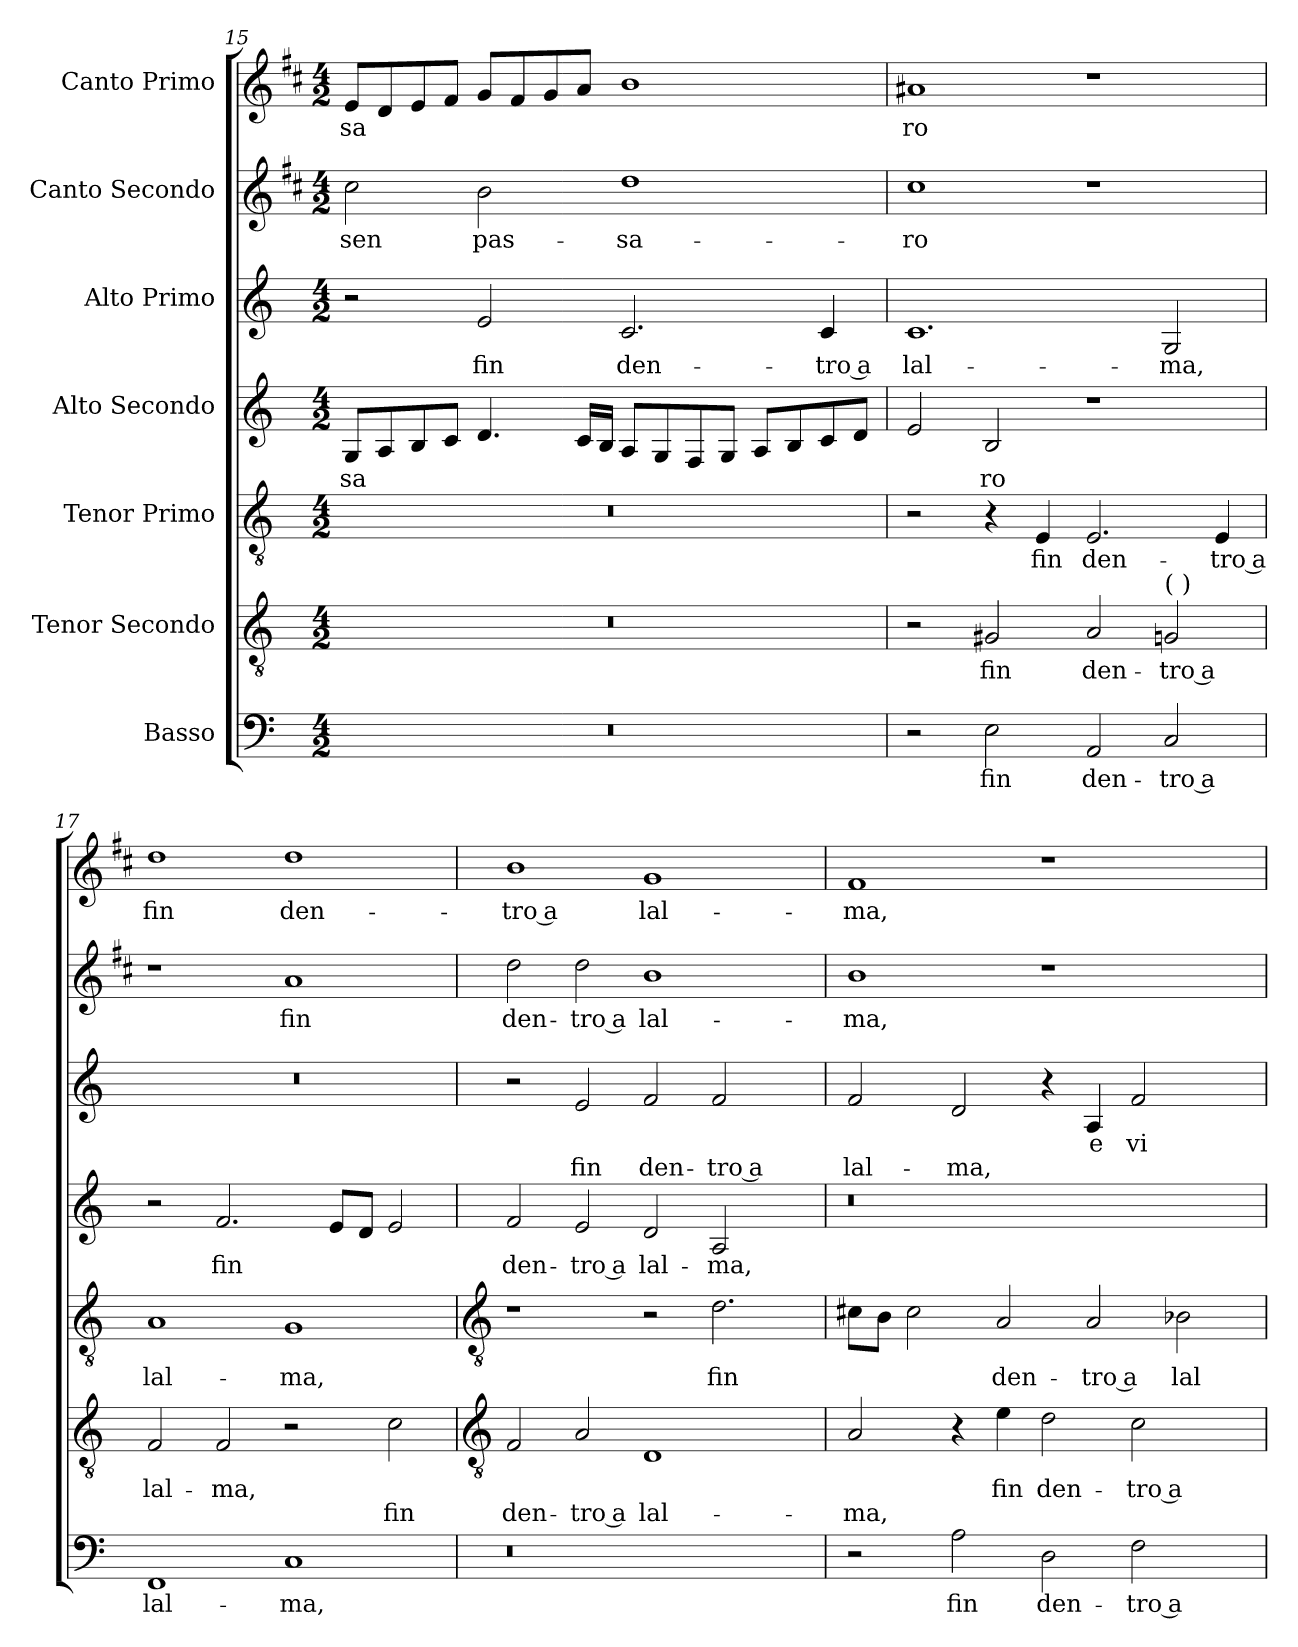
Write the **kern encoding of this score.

**kern	**text	**kern	**text	**text	**kern	**text	**kern	**text	**kern	**text	**text	**kern	**text	**kern	**text
*part7	*part7	*part6	*part6	*part6	*part5	*part5	*part4	*part4	*part3	*part3	*part3	*part2	*part2	*part1	*part1
*staff7	*staff7	*staff6	*staff6	*staff6	*staff5	*staff5	*staff4	*staff4	*staff3	*staff3	*staff3	*staff2	*staff2	*staff1	*staff1
*I"Basso	*	*I"Tenor Secondo	*	*	*I"Tenor Primo	*	*I"Alto Secondo	*	*I"Alto Primo	*	*	*I"Canto Secondo	*	*I"Canto Primo	*
!!LO:LB:g=z
*clefF4	*	*clefGv2	*	*	*clefGv2	*	*clefG2	*	*clefG2	*	*	*clefG2	*	*clefG2	*
*	*	*	*	*	*	*	*	*	*	*	*	*ITrd1c2	*	*ITrd1c2	*
*k[]	*	*k[]	*	*	*k[]	*	*k[]	*	*k[]	*	*	*k[]	*	*k[]	*
*C:	*	*C:	*	*	*C:	*	*C:	*	*C:	*	*	*C:	*	*C:	*
*M4/2	*	*M4/2	*	*	*M4/2	*	*M4/2	*	*M4/2	*	*	*M4/2	*	*M4/2	*
=15	=15	=15	=15	=15	=15	=15	=15	=15	=15	=15	=15	=15	=15	=15	=15
!	!	!	!	!	!	!	!	!LO:LY:b	!	!	!	!	!LO:LY:b	!	!LO:LY:b
0r	.	0r	.	.	0r	.	8GL	-sa	2r	.	.	2b	sen	8dL	-sa
.	.	.	.	.	.	.	8A	.	.	.	.	.	.	8c	.
.	.	.	.	.	.	.	8B	.	.	.	.	.	.	8d	.
.	.	.	.	.	.	.	8cJ	.	.	.	.	.	.	8eJ	.
!	!	!	!	!	!	!	!	!	!	!LO:LY:b	!	!	!LO:LY:b	!	!
.	.	.	.	.	.	.	4.d	.	2e	fin	.	2a	pas-	8fL	.
.	.	.	.	.	.	.	.	.	.	.	.	.	.	8e	.
.	.	.	.	.	.	.	.	.	.	.	.	.	.	8f	.
.	.	.	.	.	.	.	16cLL	.	.	.	.	.	.	8gJ	.
.	.	.	.	.	.	.	16BJJ	.	.	.	.	.	.	.	.
!	!	!	!	!	!	!	!	!	!	!LO:LY:b	!	!	!LO:LY:b	!	!
.	.	.	.	.	.	.	8AL	.	2.c	den-	.	1cc	-sa-	1a	.
.	.	.	.	.	.	.	8G	.	.	.	.	.	.	.	.
.	.	.	.	.	.	.	8F	.	.	.	.	.	.	.	.
.	.	.	.	.	.	.	8GJ	.	.	.	.	.	.	.	.
.	.	.	.	.	.	.	8AL	.	.	.	.	.	.	.	.
.	.	.	.	.	.	.	8B	.	.	.	.	.	.	.	.
!	!	!	!	!	!	!	!	!	!	!LO:LY:b	!	!	!	!	!
.	.	.	.	.	.	.	8c	.	4c	-tro a	.	.	.	.	.
.	.	.	.	.	.	.	8dJ	.	.	.	.	.	.	.	.
=16	=16	=16	=16	=16	=16	=16	=16	=16	=16	=16	=16	=16	=16	=16	=16
!	!	!	!	!	!	!	!	!	!	!LO:LY:b	!	!	!LO:LY:b	!	!LO:LY:b
2r	.	2r	.	.	2r	.	2e	.	1.c	lal-	.	1b	-ro	1g#X	ro
!	!LO:LY:b	!	!LO:LY:b	!	!	!	!	!LO:LY:b	!	!	!	!	!	!	!
2E	fin	2G#X	fin	.	4r	.	2B	ro	.	.	.	.	.	.	.
!	!	!	!	!	!	!LO:LY:b	!	!	!	!	!	!	!	!	!
.	.	.	.	.	4E	fin	.	.	.	.	.	.	.	.	.
!	!LO:LY:b	!	!LO:LY:b	!	!	!LO:LY:b	!	!	!	!	!	!	!	!	!
2AA	den-	2A	den-	.	2.E	den-	1r	.	.	.	.	1r	.	1r	.
!	!	!LO:TX:a:t=(  )	!	!	!	!	!	!	!	!	!	!	!	!	!
!	!LO:LY:b	!	!LO:LY:b	!	!	!	!	!	!	!LO:LY:b	!	!	!	!	!
2C	-tro a	2G	-tro a	.	.	.	.	.	2G	-ma,	.	.	.	.	.
!	!	!	!	!	!	!LO:LY:b	!	!	!	!	!	!	!	!	!
.	.	.	.	.	4E	-tro a	.	.	.	.	.	.	.	.	.
!!LO:LB:g=z
=17	=17	=17	=17	=17	=17	=17	=17	=17	=17	=17	=17	=17	=17	=17	=17
!	!LO:LY:b	!	!LO:LY:b	!	!	!LO:LY:b	!	!	!	!	!	!	!	!	!LO:LY:b
1FF	lal-	2F	lal-	.	1A	lal-	2r	.	0r	.	.	1r	.	1cc	fin
!	!	!	!LO:LY:b	!	!	!	!	!LO:LY:b	!	!	!	!	!	!	!
.	.	2F	-ma,	.	.	.	2.f	fin	.	.	.	.	.	.	.
!	!LO:LY:b	!	!	!	!	!LO:LY:b	!	!	!	!	!	!	!LO:LY:b	!	!LO:LY:b
1C	-ma,	2r	.	.	1G	-ma,	.	.	.	.	.	1g	fin	1cc	den-
.	.	.	.	.	.	.	8eL	.	.	.	.	.	.	.	.
.	.	.	.	.	.	.	8dJ	.	.	.	.	.	.	.	.
!	!	!	!	!LO:LY:b	!	!	!	!	!	!	!	!	!	!	!
.	.	2c	.	fin	.	.	2e	.	.	.	.	.	.	.	.
!!LO:LB:g=z
=18	=18	=18	=18	=18	=18	=18	=18	=18	=18	=18	=18	=18	=18	=18	=18
*	*	*clefGv2	*	*	*clefGv2	*	*	*	*	*	*	*	*	*	*
!	!	!	!	!LO:LY:b	!	!	!	!LO:LY:b	!	!	!	!	!LO:LY:b	!	!LO:LY:b
0r	.	2F	.	den-	1r	.	2f	den-	2r	.	.	2cc	den-	1a	-tro a
!	!	!	!	!LO:LY:b	!	!	!	!LO:LY:b	!	!	!LO:LY:b	!	!LO:LY:b	!	!
.	.	2A	.	-tro a	.	.	2e	-tro a	2e	.	fin	2cc	-tro a	.	.
!	!	!	!	!LO:LY:b	!	!	!	!LO:LY:b	!	!	!LO:LY:b	!	!LO:LY:b	!	!LO:LY:b
.	.	1D	.	lal-	2r	.	2d	lal-	2f	.	den-	1a	lal-	1f	lal-
!	!	!	!	!	!	!LO:LY:b	!	!LO:LY:b	!	!	!LO:LY:b	!	!	!	!
.	.	.	.	.	2.d	fin	2A	-ma,	2f	.	-tro a	.	.	.	.
4ryy	.	4ryy	.	.	.	.	4ryy	.	4ryy	.	.	4ryy	.	4ryy	.
=19	=19	=19	=19	=19	=19	=19	=19	=19	=19	=19	=19	=19	=19	=19	=19
!	!	!	!	!LO:LY:b	!	!	!	!	!	!	!LO:LY:b	!	!LO:LY:b	!	!LO:LY:b
2r	.	2A	.	-ma,	8c#L	.	0r	.	2f	.	lal-	1a	-ma,	1e	-ma,
.	.	.	.	.	8BJ	.	.	.	.	.	.	.	.	.	.
.	.	.	.	.	2c#	.	.	.	.	.	.	.	.	.	.
!	!LO:LY:b	!	!	!	!	!	!	!	!	!	!LO:LY:b	!	!	!	!
2A	fin	4r	.	.	.	.	.	.	2d	.	-ma,	.	.	.	.
!	!	!	!LO:LY:b	!	!	!LO:LY:b	!	!	!	!	!	!	!	!	!
.	.	4e	fin	.	2A	den-	.	.	.	.	.	.	.	.	.
!	!LO:LY:b	!	!LO:LY:b	!	!	!	!	!	!	!	!	!	!	!	!
2D	den-	2d	den-	.	.	.	.	.	4r	.	.	1r	.	1r	.
!	!	!	!	!	!	!LO:LY:b	!	!	!	!LO:LY:b	!	!	!	!	!
.	.	.	.	.	2A	-tro a	.	.	4A	e	.	.	.	.	.
!	!LO:LY:b	!	!LO:LY:b	!	!	!	!	!	!	!LO:LY:b	!	!	!	!	!
2F	-tro a	2c	-tro a	.	.	.	.	.	2f	vi	.	.	.	.	.
!	!	!	!	!	!	!LO:LY:b	!	!	!	!	!	!	!	!	!
.	.	.	.	.	2B-X	lal	.	.	.	.	.	.	.	.	.
4ryy	.	4ryy	.	.	.	.	4ryy	.	4ryy	.	.	4ryy	.	4ryy	.
=	=	=	=	=	=	=	=	=	=	=	=	=	=	=	=
*-	*-	*-	*-	*-	*-	*-	*-	*-	*-	*-	*-	*-	*-	*-	*-
